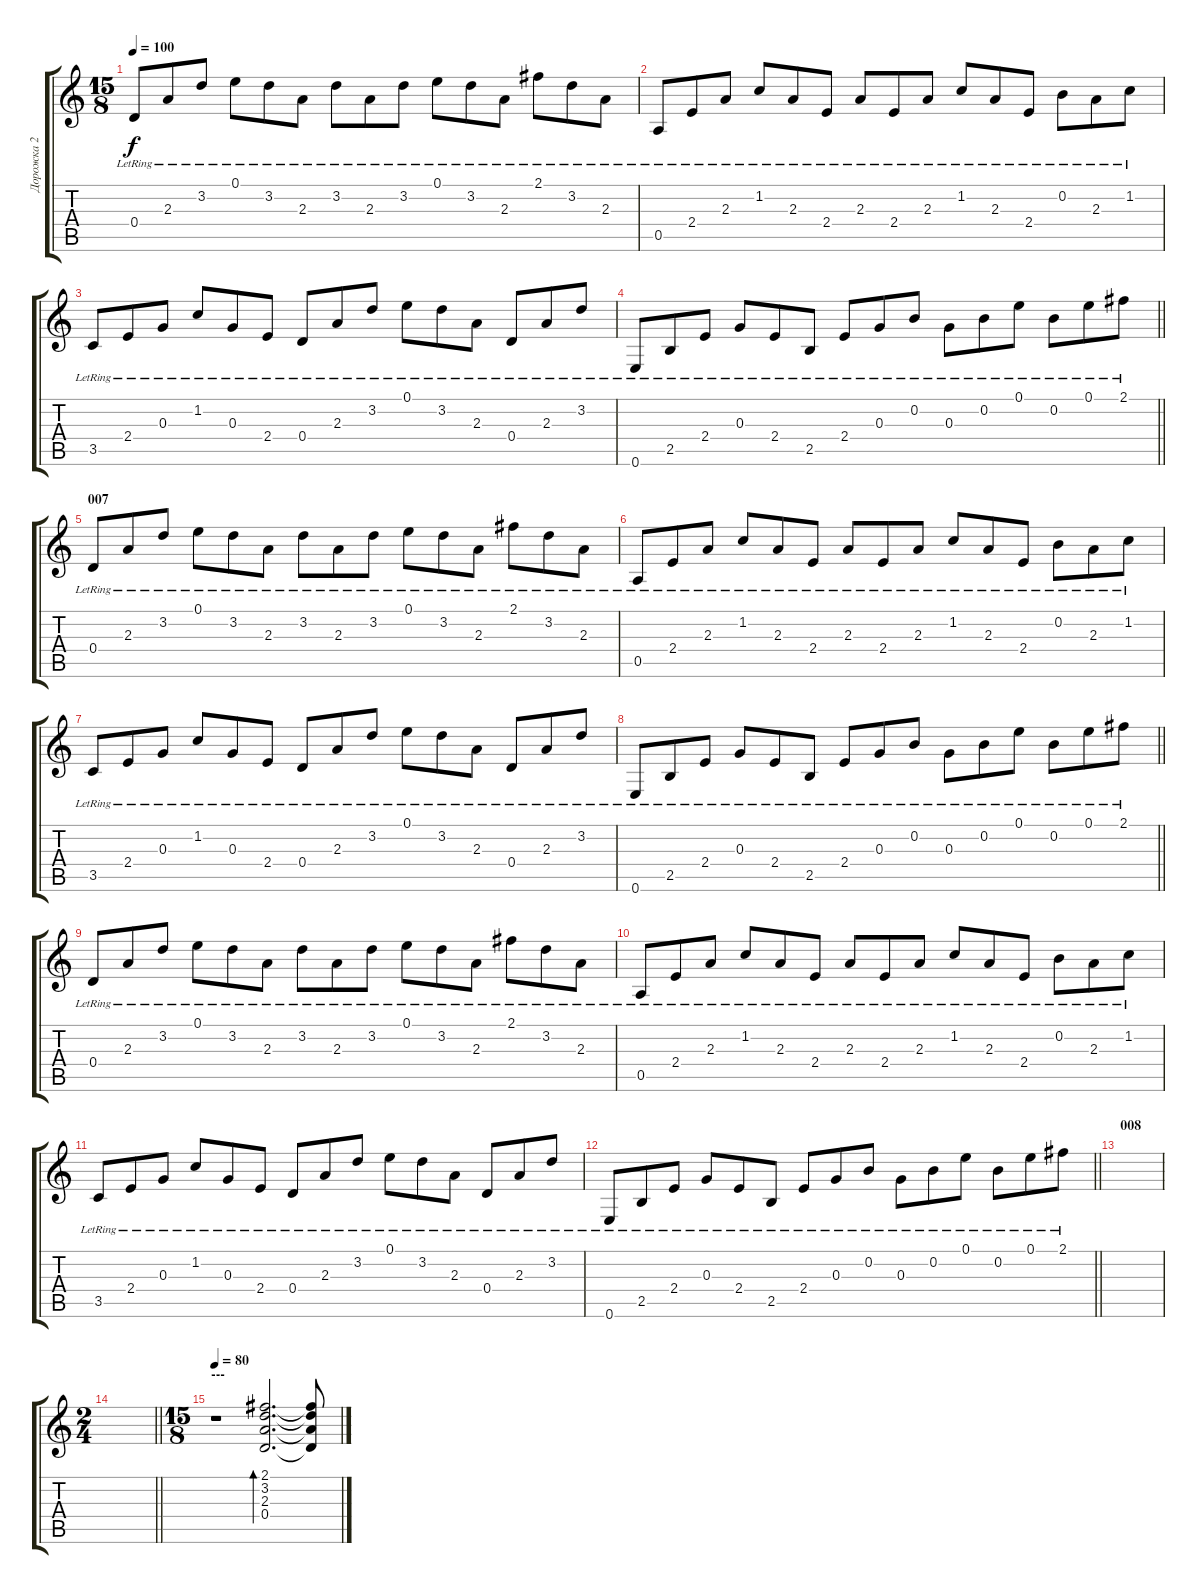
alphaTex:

\track ("Дорожка 2" "Дорожка 2") {instrument acousticguitarsteel}
\staff {score tabs}
\tuning (E4 B3 G3 D3 A2 E2) {hide}
\ts (15 8)
\tempo 100
\clef g2
\ks c
0.4{lr}.8{dy f} 2.3{lr}.8 3.2{lr}.8 0.1{lr}.8 3.2{lr}.8 2.3{lr}.8 3.2{lr}.8 2.3{lr}.8 3.2{lr}.8 0.1{lr}.8 3.2{lr}.8 2.3{lr}.8 2.1{lr}.8 3.2{lr}.8 2.3{lr}.8 |
0.5{lr}.8 2.4{lr}.8 2.3{lr}.8 1.2{lr}.8 2.3{lr}.8 2.4{lr}.8 2.3{lr}.8 2.4{lr}.8 2.3{lr}.8 1.2{lr}.8 2.3{lr}.8 2.4{lr}.8 0.2{lr}.8 2.3{lr}.8 1.2{lr}.8 |
3.5{lr}.8 2.4{lr}.8 0.3{lr}.8 1.2{lr}.8 0.3{lr}.8 2.4{lr}.8 0.4{lr}.8 2.3{lr}.8 3.2{lr}.8 0.1{lr}.8 3.2{lr}.8 2.3{lr}.8 0.4{lr}.8 2.3{lr}.8 3.2{lr}.8 |
\barLineRight lightlight
0.6{lr}.8 2.5{lr}.8 2.4{lr}.8 0.3{lr}.8 2.4{lr}.8 2.5{lr}.8 2.4{lr}.8 0.3{lr}.8 0.2{lr}.8 0.3{lr}.8 0.2{lr}.8 0.1{lr}.8 0.2{lr}.8 0.1{lr}.8 2.1{lr}.8 |
\section ("" "007")
0.4{lr}.8 2.3{lr}.8 3.2{lr}.8 0.1{lr}.8 3.2{lr}.8 2.3{lr}.8 3.2{lr}.8 2.3{lr}.8 3.2{lr}.8 0.1{lr}.8 3.2{lr}.8 2.3{lr}.8 2.1{lr}.8 3.2{lr}.8 2.3{lr}.8 |
0.5{lr}.8 2.4{lr}.8 2.3{lr}.8 1.2{lr}.8 2.3{lr}.8 2.4{lr}.8 2.3{lr}.8 2.4{lr}.8 2.3{lr}.8 1.2{lr}.8 2.3{lr}.8 2.4{lr}.8 0.2{lr}.8 2.3{lr}.8 1.2{lr}.8 |
3.5{lr}.8 2.4{lr}.8 0.3{lr}.8 1.2{lr}.8 0.3{lr}.8 2.4{lr}.8 0.4{lr}.8 2.3{lr}.8 3.2{lr}.8 0.1{lr}.8 3.2{lr}.8 2.3{lr}.8 0.4{lr}.8 2.3{lr}.8 3.2{lr}.8 |
\barLineRight lightlight
0.6{lr}.8 2.5{lr}.8 2.4{lr}.8 0.3{lr}.8 2.4{lr}.8 2.5{lr}.8 2.4{lr}.8 0.3{lr}.8 0.2{lr}.8 0.3{lr}.8 0.2{lr}.8 0.1{lr}.8 0.2{lr}.8 0.1{lr}.8 2.1{lr}.8 |
0.4{lr}.8 2.3{lr}.8 3.2{lr}.8 0.1{lr}.8 3.2{lr}.8 2.3{lr}.8 3.2{lr}.8 2.3{lr}.8 3.2{lr}.8 0.1{lr}.8 3.2{lr}.8 2.3{lr}.8 2.1{lr}.8 3.2{lr}.8 2.3{lr}.8 |
0.5{lr}.8 2.4{lr}.8 2.3{lr}.8 1.2{lr}.8 2.3{lr}.8 2.4{lr}.8 2.3{lr}.8 2.4{lr}.8 2.3{lr}.8 1.2{lr}.8 2.3{lr}.8 2.4{lr}.8 0.2{lr}.8 2.3{lr}.8 1.2{lr}.8 |
3.5{lr}.8 2.4{lr}.8 0.3{lr}.8 1.2{lr}.8 0.3{lr}.8 2.4{lr}.8 0.4{lr}.8 2.3{lr}.8 3.2{lr}.8 0.1{lr}.8 3.2{lr}.8 2.3{lr}.8 0.4{lr}.8 2.3{lr}.8 3.2{lr}.8 |
\barLineRight lightlight
0.6{lr}.8 2.5{lr}.8 2.4{lr}.8 0.3{lr}.8 2.4{lr}.8 2.5{lr}.8 2.4{lr}.8 0.3{lr}.8 0.2{lr}.8 0.3{lr}.8 0.2{lr}.8 0.1{lr}.8 0.2{lr}.8 0.1{lr}.8 2.1{lr}.8 |
\section ("" "008")
|
\ts (2 4)
\barLineRight lightlight
|
\ts (15 8)
\section ("" "---")
\tempo 80
r.1 (2.1 3.2 2.3 0.4).2{d bd 480} (2.1{t} 3.2{t} 2.3{t} 0.4{t}).8
